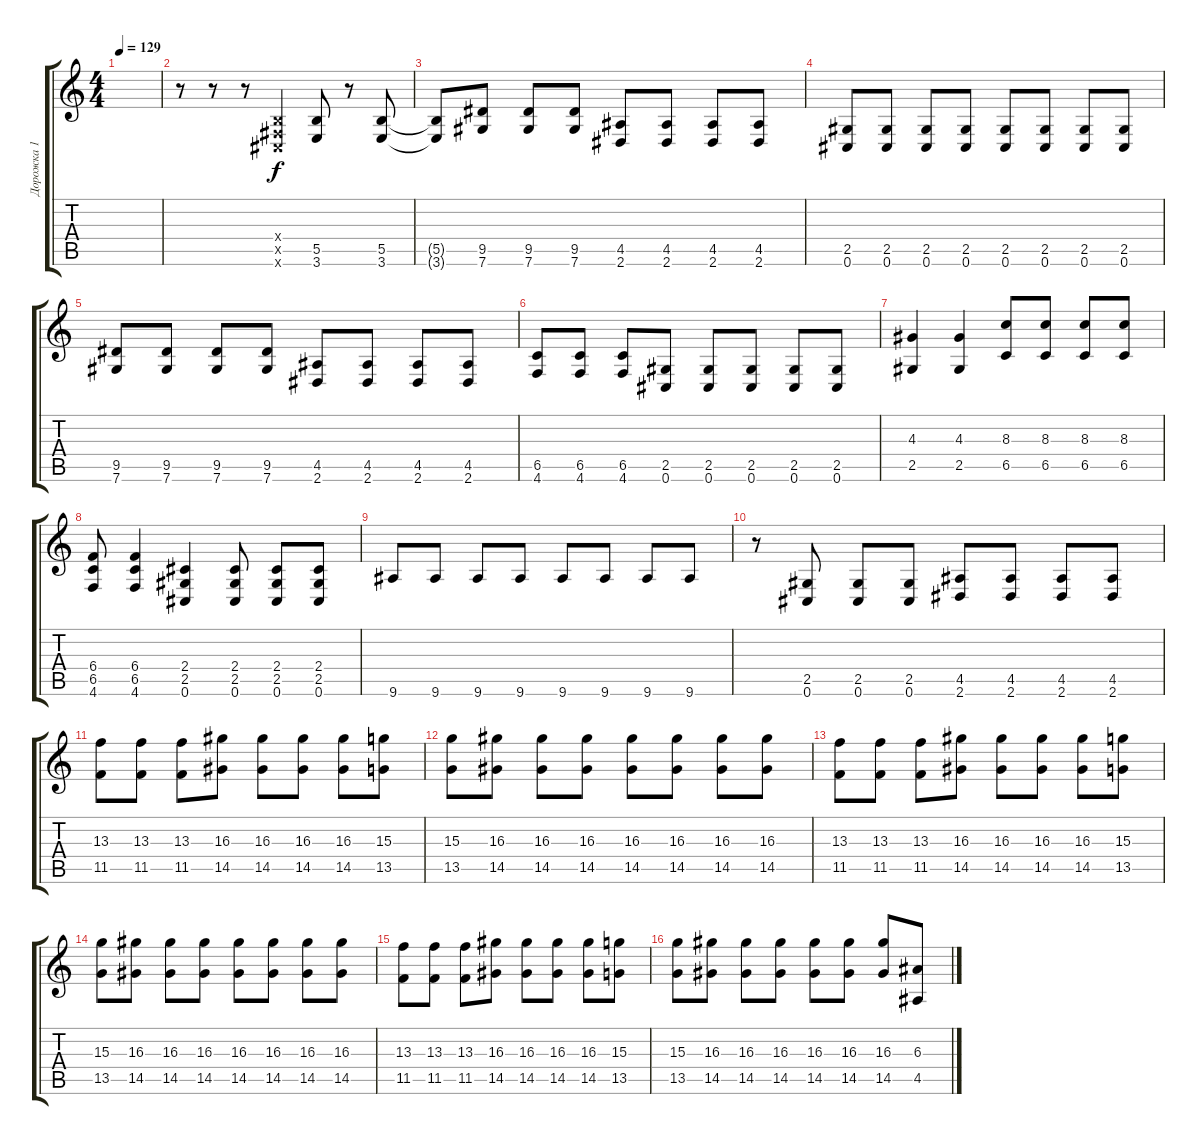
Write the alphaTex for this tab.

\track ("Дорожка 1" "Дорожка 1") {instrument distortionguitar}
\staff {score tabs}
\tuning (Db4 Ab3 E3 B2 Gb2 Db2) {hide}
\ts (4 4)
\tempo 129
\clef g2
\ks c
|
r.8 r.8 r.8 (0.4{x} 0.5{x} 0.6{x}).4 (5.5 3.6).8 r.8 (5.5 3.6).8 |
(5.5{t} 3.6{t}).8 (9.5 7.6).8 (9.5 7.6).8 (9.5 7.6).8 (4.5 2.6).8 (4.5 2.6).8 (4.5 2.6).8 (4.5 2.6).8 |
(2.5 0.6).8 (2.5 0.6).8 (2.5 0.6).8 (2.5 0.6).8 (2.5 0.6).8 (2.5 0.6).8 (2.5 0.6).8 (2.5 0.6).8 |
(9.5 7.6).8 (9.5 7.6).8 (9.5 7.6).8 (9.5 7.6).8 (4.5 2.6).8 (4.5 2.6).8 (4.5 2.6).8 (4.5 2.6).8 |
(6.5 4.6).8 (6.5 4.6).8 (6.5 4.6).8 (2.5 0.6).8 (2.5 0.6).8 (2.5 0.6).8 (2.5 0.6).8 (2.5 0.6).8 |
(4.3 2.5).4{instrument distortionguitar} (4.3 2.5).4 (8.3 6.5).8 (8.3 6.5).8 (8.3 6.5).8 (8.3 6.5).8 |
(6.4 6.5 4.6).8 (6.4 6.5 4.6).4 (2.4 2.5 0.6).4 (2.4 2.5 0.6).8 (2.4 2.5 0.6).8 (2.4 2.5 0.6).8 |
9.6.8 9.6.8 9.6.8 9.6.8 9.6.8 9.6.8 9.6.8 9.6.8 |
r.8 (2.5 0.6).8 (2.5 0.6).8 (2.5 0.6).8 (4.5 2.6).8 (4.5 2.6).8 (4.5 2.6).8 (4.5 2.6).8 |
(13.3 11.5).8 (13.3 11.5).8 (13.3 11.5).8 (16.3 14.5).8 (16.3 14.5).8 (16.3 14.5).8 (16.3 14.5).8 (15.3 13.5).8 |
(15.3 13.5).8 (16.3 14.5).8 (16.3 14.5).8 (16.3 14.5).8 (16.3 14.5).8 (16.3 14.5).8 (16.3 14.5).8 (16.3 14.5).8 |
(13.3 11.5).8 (13.3 11.5).8 (13.3 11.5).8 (16.3 14.5).8 (16.3 14.5).8 (16.3 14.5).8 (16.3 14.5).8 (15.3 13.5).8 |
(15.3 13.5).8 (16.3 14.5).8 (16.3 14.5).8 (16.3 14.5).8 (16.3 14.5).8 (16.3 14.5).8 (16.3 14.5).8 (16.3 14.5).8 |
(13.3 11.5).8 (13.3 11.5).8 (13.3 11.5).8 (16.3 14.5).8 (16.3 14.5).8 (16.3 14.5).8 (16.3 14.5).8 (15.3 13.5).8 |
(15.3 13.5).8 (16.3 14.5).8 (16.3 14.5).8 (16.3 14.5).8 (16.3 14.5).8 (16.3 14.5).8 (16.3 14.5).8 (6.3 4.5).8
